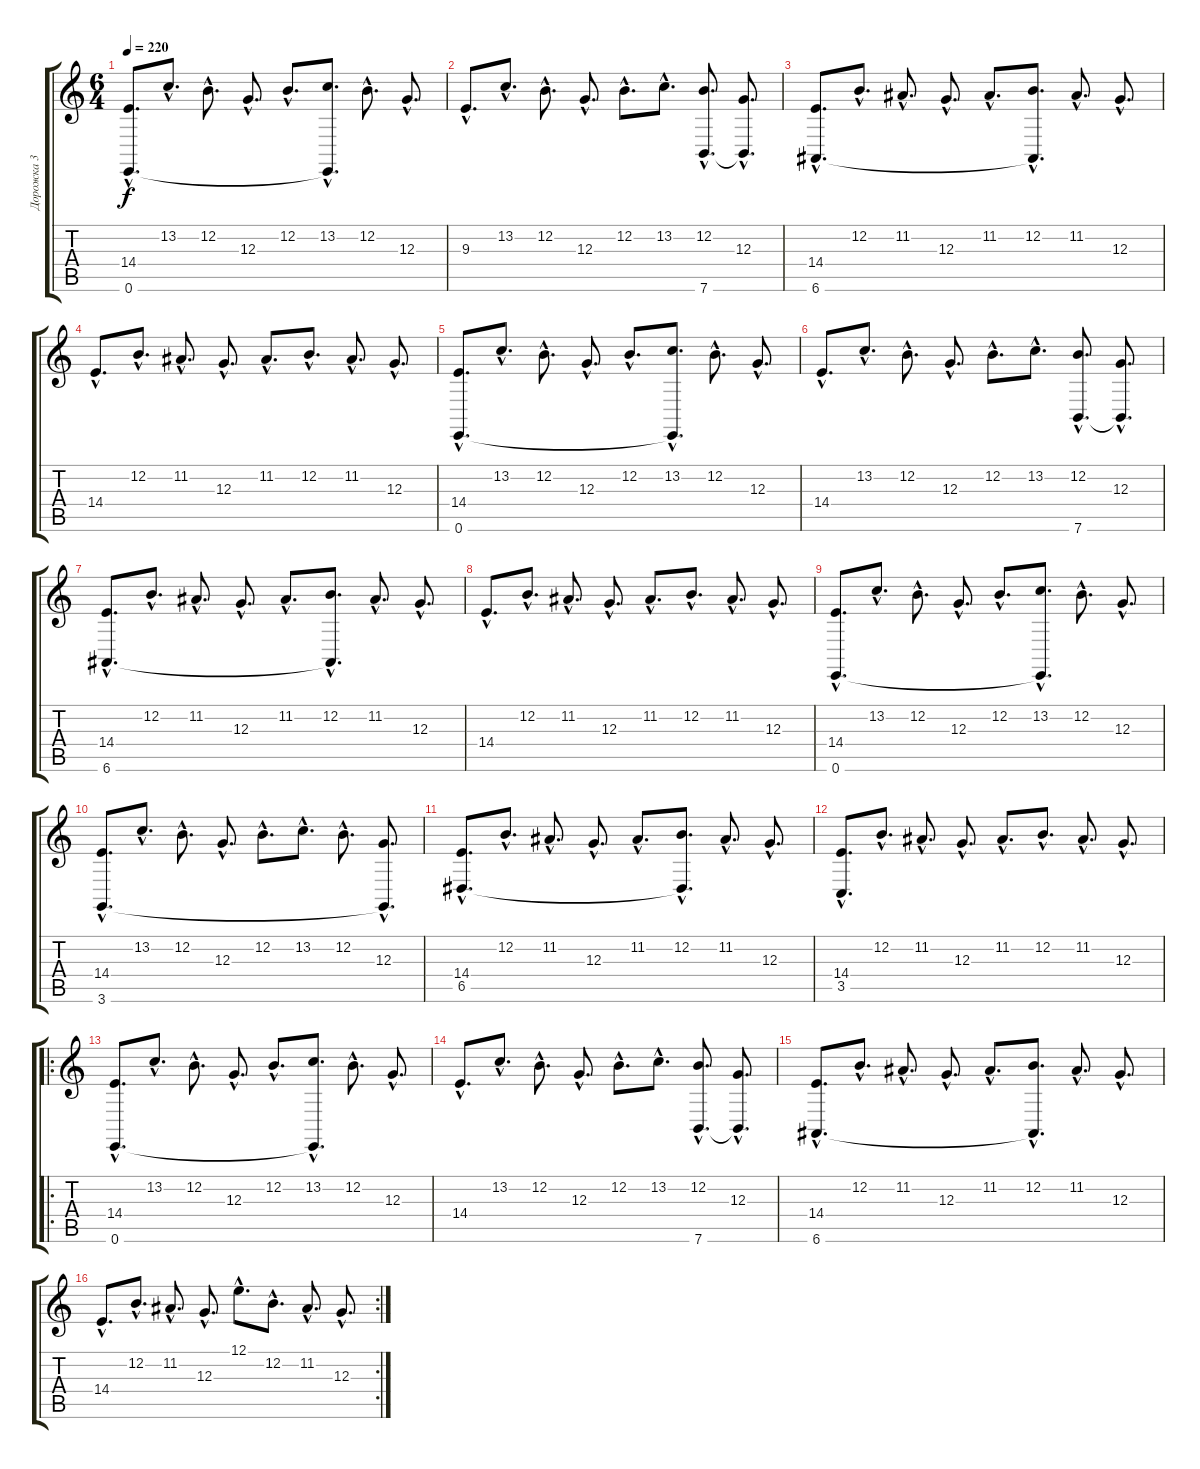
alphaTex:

\track ("Дорожка 3" "Дорожка 3") {instrument brightacousticpiano}
\staff {score tabs}
\tuning (E4 B3 G3 D3 A2 E2) {hide}
\ts (6 4)
\tempo 220
\clef g2
\ks c
(14.4{hac} 0.6{hac}).8{d dy f instrument brightacousticpiano} 13.2{hac}.8{d} 12.2{hac}.8{d} 12.3{hac}.8{d} 12.2{hac}.8{d} (13.2{hac} 0.6{hac t}).8{d} 12.2{hac}.8{d} 12.3{hac}.8{d} |
9.3{hac}.8{d} 13.2{hac}.8{d} 12.2{hac}.8{d} 12.3{hac}.8{d} 12.2{hac}.8{d} 13.2{hac}.8{d} (12.2{hac} 7.6{hac}).8{d} (12.3{hac} 7.6{hac t}).8{d} |
(14.4{hac} 6.6{hac}).8{d} 12.2{hac}.8{d} 11.2{hac}.8{d} 12.3{hac}.8{d} 11.2{hac}.8{d} (12.2{hac} 6.6{hac t}).8{d} 11.2{hac}.8{d} 12.3{hac}.8{d} |
14.4{hac}.8{d} 12.2{hac}.8{d} 11.2{hac}.8{d} 12.3{hac}.8{d} 11.2{hac}.8{d} 12.2{hac}.8{d} 11.2{hac}.8{d} 12.3{hac}.8{d} |
(14.4{hac} 0.6{hac}).8{d} 13.2{hac}.8{d} 12.2{hac}.8{d} 12.3{hac}.8{d} 12.2{hac}.8{d} (13.2{hac} 0.6{hac t}).8{d} 12.2{hac}.8{d} 12.3{hac}.8{d} |
14.4{hac}.8{d} 13.2{hac}.8{d} 12.2{hac}.8{d} 12.3{hac}.8{d} 12.2{hac}.8{d} 13.2{hac}.8{d} (12.2{hac} 7.6{hac}).8{d} (12.3{hac} 7.6{hac t}).8{d} |
(14.4{hac} 6.6{hac}).8{d} 12.2{hac}.8{d} 11.2{hac}.8{d} 12.3{hac}.8{d} 11.2{hac}.8{d} (12.2{hac} 6.6{hac t}).8{d} 11.2{hac}.8{d} 12.3{hac}.8{d} |
14.4{hac}.8{d} 12.2{hac}.8{d} 11.2{hac}.8{d} 12.3{hac}.8{d} 11.2{hac}.8{d} 12.2{hac}.8{d} 11.2{hac}.8{d} 12.3{hac}.8{d} |
(14.4{hac} 0.6{hac}).8{d} 13.2{hac}.8{d} 12.2{hac}.8{d} 12.3{hac}.8{d} 12.2{hac}.8{d} (13.2{hac} 0.6{hac t}).8{d} 12.2{hac}.8{d} 12.3{hac}.8{d} |
(14.4{hac} 3.6{hac}).8{d} 13.2{hac}.8{d} 12.2{hac}.8{d} 12.3{hac}.8{d} 12.2{hac}.8{d} 13.2{hac}.8{d} 12.2{hac}.8{d} (12.3{hac} 3.6{hac t}).8{d} |
(14.4{hac} 6.5{hac}).8{d} 12.2{hac}.8{d} 11.2{hac}.8{d} 12.3{hac}.8{d} 11.2{hac}.8{d} (12.2{hac} 6.5{hac t}).8{d} 11.2{hac}.8{d} 12.3{hac}.8{d} |
(14.4{hac} 3.5{hac}).8{d} 12.2{hac}.8{d} 11.2{hac}.8{d} 12.3{hac}.8{d} 11.2{hac}.8{d} 12.2{hac}.8{d} 11.2{hac}.8{d} 12.3{hac}.8{d} |
\ro
(14.4{hac} 0.6{hac}).8{d} 13.2{hac}.8{d} 12.2{hac}.8{d} 12.3{hac}.8{d} 12.2{hac}.8{d} (13.2{hac} 0.6{hac t}).8{d} 12.2{hac}.8{d} 12.3{hac}.8{d} |
14.4{hac}.8{d} 13.2{hac}.8{d} 12.2{hac}.8{d} 12.3{hac}.8{d} 12.2{hac}.8{d} 13.2{hac}.8{d} (12.2{hac} 7.6{hac}).8{d} (12.3{hac} 7.6{hac t}).8{d} |
(14.4{hac} 6.6{hac}).8{d} 12.2{hac}.8{d} 11.2{hac}.8{d} 12.3{hac}.8{d} 11.2{hac}.8{d} (12.2{hac} 6.6{hac t}).8{d} 11.2{hac}.8{d} 12.3{hac}.8{d} |
\rc 2
14.4{hac}.8{d} 12.2{hac}.8{d} 11.2{hac}.8{d} 12.3{hac}.8{d} 12.1{hac}.8{d} 12.2{hac}.8{d} 11.2{hac}.8{d} 12.3{hac}.8{d}
